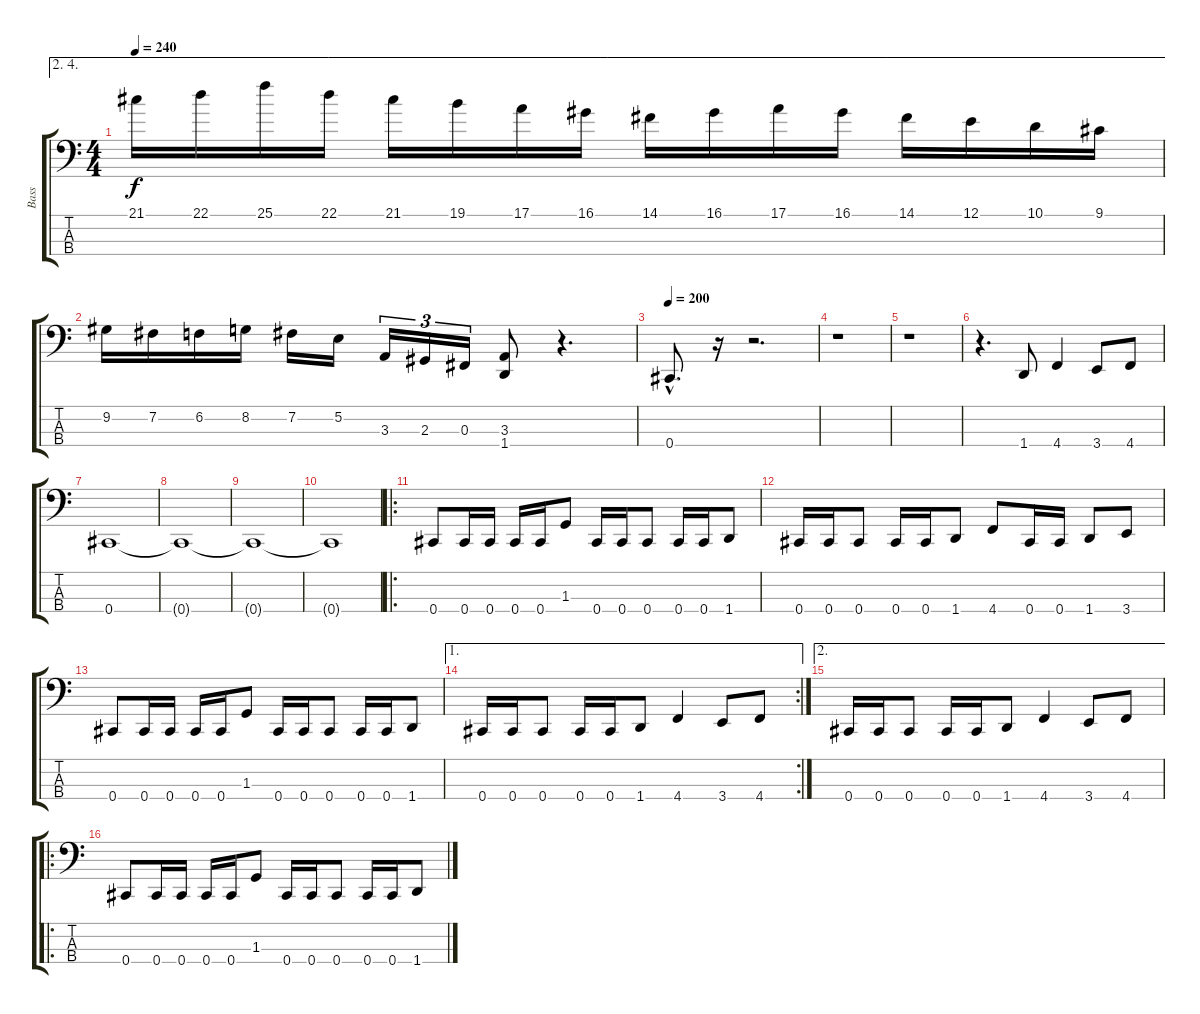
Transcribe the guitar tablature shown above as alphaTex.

\track ("Bass" "Bass") {instrument electricbassfinger}
\staff {score tabs}
\tuning (E2 B1 Gb1 Db1) {hide}
\ae (2 4)
\ts (4 4)
\tempo 240
\clef f4
\ks c
21.1.16{dy f} 22.1.16 25.1.16 22.1.16 21.1.16 19.1.16 17.1.16 16.1.16 14.1.16 16.1.16 17.1.16 16.1.16 14.1.16 12.1.16 10.1.16 9.1.16 |
9.2.16 7.2.16 6.2.16 8.2.16 7.2.16 5.2.16 3.3.16{tu (3 2)} 2.3.16{tu (3 2)} 0.3.16{tu (3 2)} (3.3 1.4).8 r.4{d} |
\tempo 200
0.4{hac}.8{d} r.16 r.2{d} |
r.1 |
r.1 |
r.4{d} 1.4.8 4.4.4 3.4.8 4.4.8 |
0.4.1 |
0.4{t}.1 |
0.4{t}.1 |
0.4{t}.1 |
\ro
0.4.8 0.4.16 0.4.16 0.4.16 0.4.16 1.3.8 0.4.16 0.4.16 0.4.8 0.4.16 0.4.16 1.4.8 |
0.4.16 0.4.16 0.4.8 0.4.16 0.4.16 1.4.8 4.4.8 0.4.16 0.4.16 1.4.8 3.4.8 |
0.4.8 0.4.16 0.4.16 0.4.16 0.4.16 1.3.8 0.4.16 0.4.16 0.4.8 0.4.16 0.4.16 1.4.8 |
\ae 1
\rc 2
0.4.16 0.4.16 0.4.8 0.4.16 0.4.16 1.4.8 4.4.4 3.4.8 4.4.8 |
\ae 2
0.4.16 0.4.16 0.4.8 0.4.16 0.4.16 1.4.8 4.4.4 3.4.8 4.4.8 |
\ro
0.4.8 0.4.16 0.4.16 0.4.16 0.4.16 1.3.8 0.4.16 0.4.16 0.4.8 0.4.16 0.4.16 1.4.8
